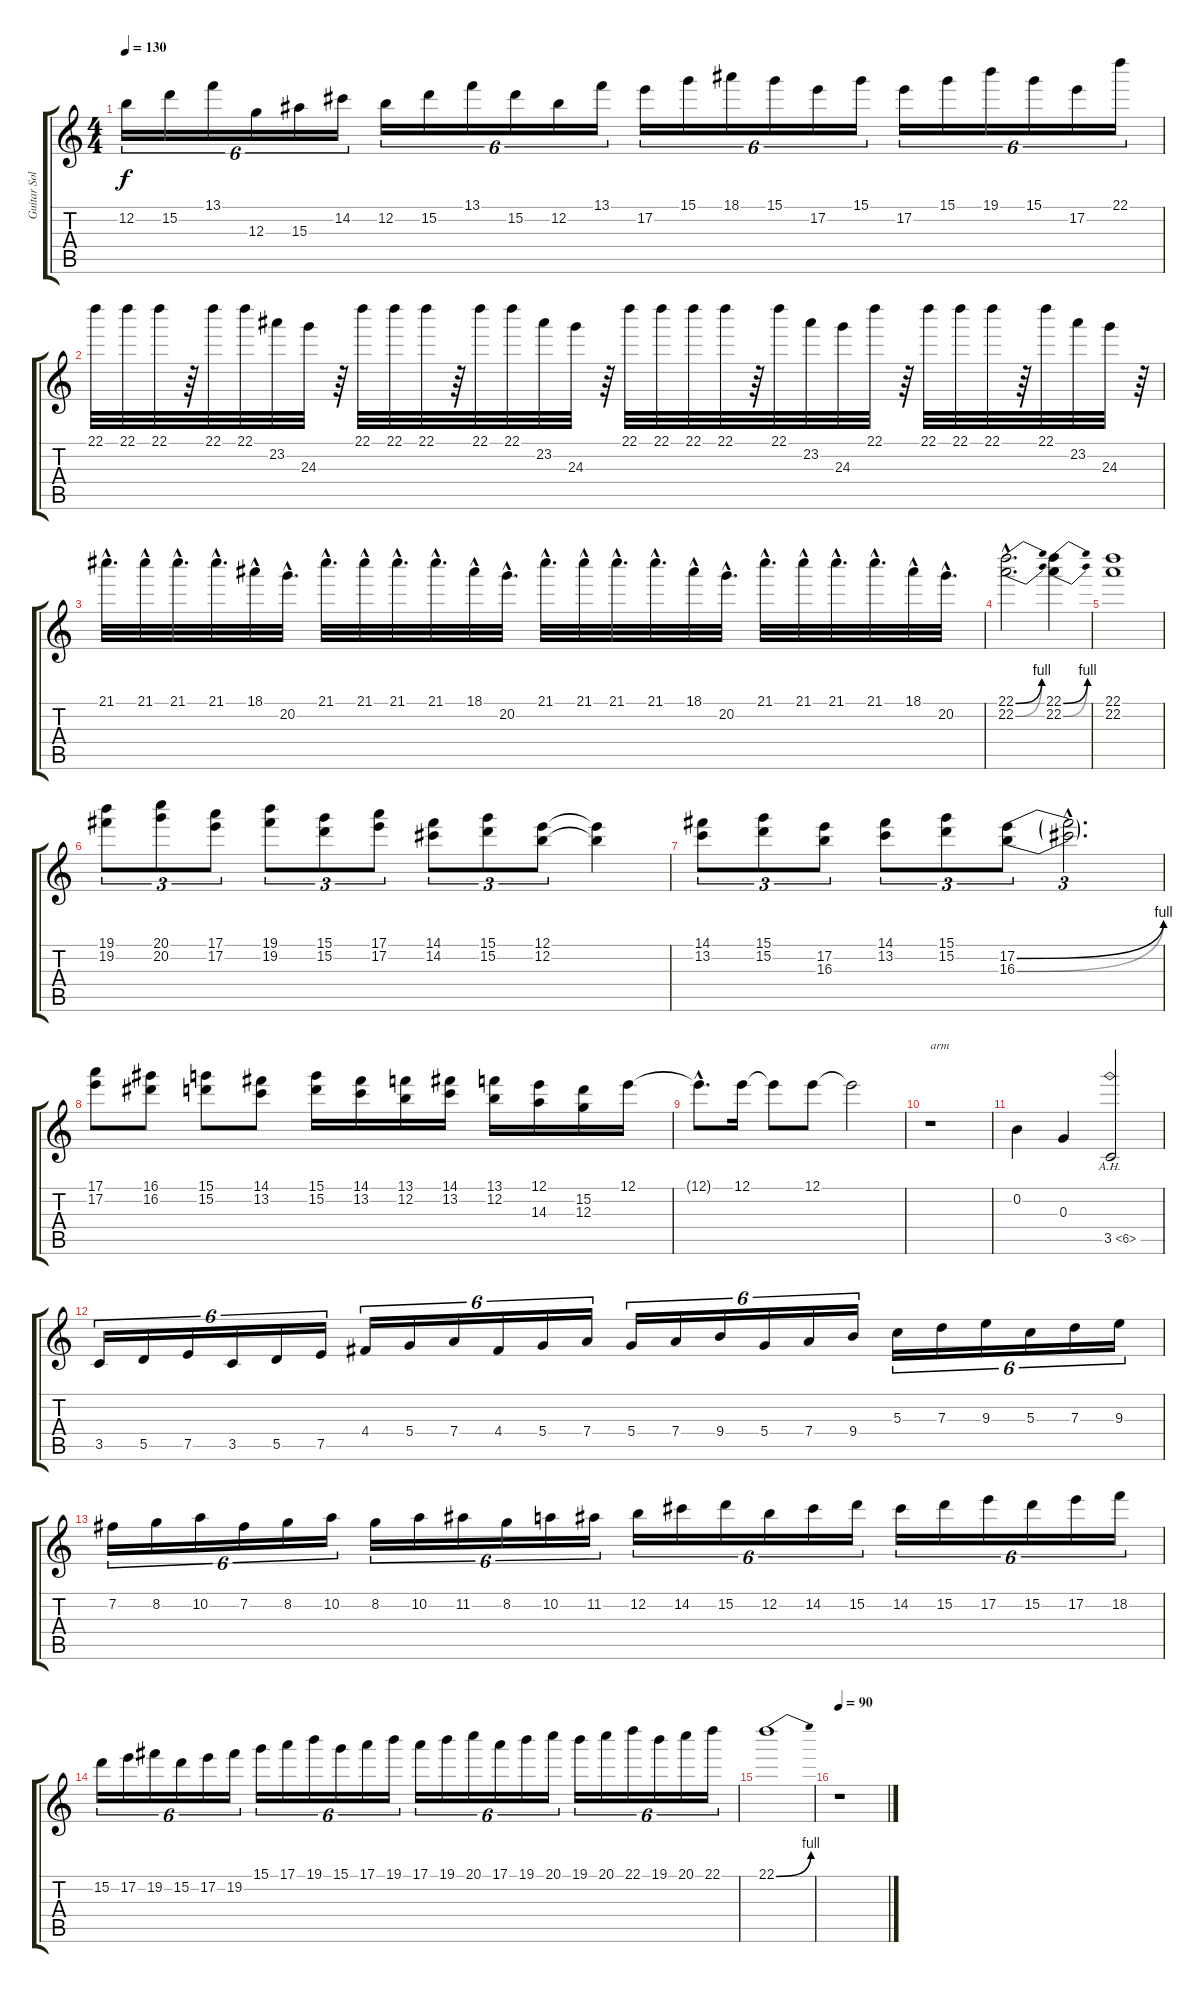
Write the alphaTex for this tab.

\track ("Guitar Solo" "Guitar Sol") {instrument distortionguitar}
\staff {score tabs}
\tuning (E4 B3 G3 D3 A2 E2) {hide}
\ts (4 4)
\tempo 130
\clef g2
\ks c
12.2.16{tu (6 4) dy f} 15.2.16{tu (6 4)} 13.1.16{tu (6 4)} 12.3.16{tu (6 4)} 15.3.16{tu (6 4)} 14.2.16{tu (6 4)} 12.2.16{tu (6 4)} 15.2.16{tu (6 4)} 13.1.16{tu (6 4)} 15.2.16{tu (6 4)} 12.2.16{tu (6 4)} 13.1.16{tu (6 4)} 17.2.16{tu (6 4)} 15.1.16{tu (6 4)} 18.1.16{tu (6 4)} 15.1.16{tu (6 4)} 17.2.16{tu (6 4)} 15.1.16{tu (6 4)} 17.2.16{tu (6 4)} 15.1.16{tu (6 4)} 19.1.16{tu (6 4)} 15.1.16{tu (6 4)} 17.2.16{tu (6 4)} 22.1.16{tu (6 4)} |
22.1.32 22.1.32 22.1.32 r.64 22.1.32 22.1.32 23.2.32 24.3.32 r.64 22.1.32 22.1.32 22.1.32 r.64 22.1.32 22.1.32 23.2.32 24.3.32 r.64 22.1.32 22.1.32 22.1.32 22.1.32 r.64 22.1.32 23.2.32 24.3.32 22.1.32 r.64 22.1.32 22.1.32 22.1.32 r.64 22.1.32 23.2.32 24.3.32 r.64 |
21.1{hac}.32{d} 21.1{hac}.32 21.1{hac}.32{d} 21.1{hac}.32{d} 18.1{hac}.32 20.2{hac}.32{d} 21.1{hac}.32{d} 21.1{hac}.32 21.1{hac}.32{d} 21.1{hac}.32{d} 18.1{hac}.32 20.2{hac}.32{d} 21.1{hac}.32{d} 21.1{hac}.32 21.1{hac}.32{d} 21.1{hac}.32{d} 18.1{hac}.32 20.2{hac}.32{d} 21.1{hac}.32{d} 21.1{hac}.32 21.1{hac}.32{d} 21.1{hac}.32{d} 18.1{hac}.32 20.2{hac}.32{d} |
(22.1{be (bend 0 0 60 4) hac} 22.2{be (bend 0 0 60 4) hac}).2{d} (22.1{be (bend 0 0 60 4)} 22.2{be (bend 0 0 60 4)}).4 |
(22.1 22.2).1 |
(19.1 19.2).8{tu (3 2)} (20.1 20.2).8{tu (3 2)} (17.1 17.2).8{tu (3 2)} (19.1 19.2).8{tu (3 2)} (15.1 15.2).8{tu (3 2)} (17.1 17.2).8{tu (3 2)} (14.1 14.2).8{tu (3 2)} (15.1 15.2).8{tu (3 2)} (12.1 12.2).8{tu (3 2)} (12.1{t} 12.2{t}).4 |
(14.1 13.2).8{tu (3 2)} (15.1 15.2).8{tu (3 2)} (17.2 16.3).8{tu (3 2)} (14.1 13.2).8{tu (3 2)} (15.1 15.2).8{tu (3 2)} (17.2{be (bend 0 0 60 4)} 16.3{be (bend 0 0 60 4)}).8{tu (3 2)} (17.2{hac t} 16.3{hac t}).2{d tu (3 2)} |
(17.1 17.2).8 (16.1 16.2).8 (15.1 15.2).8 (14.1 13.2).8 (15.1 15.2).16 (14.1 13.2).16 (13.1 12.2).16 (14.1 13.2).16 (13.1 12.2).16 (12.1 14.3).16 (15.2 12.3).16 12.1.16 |
12.1{hac t}.8{d} 12.1.16 12.1{t}.8 12.1.8 12.1{t}.2 |
r.1{txt "arm"} |
0.2.4 0.3.4 3.5{ah 3}.2 |
3.5.16{tu (6 4)} 5.5.16{tu (6 4)} 7.5.16{tu (6 4)} 3.5.16{tu (6 4)} 5.5.16{tu (6 4)} 7.5.16{tu (6 4)} 4.4.16{tu (6 4)} 5.4.16{tu (6 4)} 7.4.16{tu (6 4)} 4.4.16{tu (6 4)} 5.4.16{tu (6 4)} 7.4.16{tu (6 4)} 5.4.16{tu (6 4)} 7.4.16{tu (6 4)} 9.4.16{tu (6 4)} 5.4.16{tu (6 4)} 7.4.16{tu (6 4)} 9.4.16{tu (6 4)} 5.3.16{tu (6 4)} 7.3.16{tu (6 4)} 9.3.16{tu (6 4)} 5.3.16{tu (6 4)} 7.3.16{tu (6 4)} 9.3.16{tu (6 4)} |
7.2.16{tu (6 4)} 8.2.16{tu (6 4)} 10.2.16{tu (6 4)} 7.2.16{tu (6 4)} 8.2.16{tu (6 4)} 10.2.16{tu (6 4)} 8.2.16{tu (6 4)} 10.2.16{tu (6 4)} 11.2.16{tu (6 4)} 8.2.16{tu (6 4)} 10.2.16{tu (6 4)} 11.2.16{tu (6 4)} 12.2.16{tu (6 4)} 14.2.16{tu (6 4)} 15.2.16{tu (6 4)} 12.2.16{tu (6 4)} 14.2.16{tu (6 4)} 15.2.16{tu (6 4)} 14.2.16{tu (6 4)} 15.2.16{tu (6 4)} 17.2.16{tu (6 4)} 15.2.16{tu (6 4)} 17.2.16{tu (6 4)} 18.2.16{tu (6 4)} |
15.2.16{tu (6 4)} 17.2.16{tu (6 4)} 19.2.16{tu (6 4)} 15.2.16{tu (6 4)} 17.2.16{tu (6 4)} 19.2.16{tu (6 4)} 15.1.16{tu (6 4)} 17.1.16{tu (6 4)} 19.1.16{tu (6 4)} 15.1.16{tu (6 4)} 17.1.16{tu (6 4)} 19.1.16{tu (6 4)} 17.1.16{tu (6 4)} 19.1.16{tu (6 4)} 20.1.16{tu (6 4)} 17.1.16{tu (6 4)} 19.1.16{tu (6 4)} 20.1.16{tu (6 4)} 19.1.16{tu (6 4)} 20.1.16{tu (6 4)} 22.1.16{tu (6 4)} 19.1.16{tu (6 4)} 20.1.16{tu (6 4)} 22.1.16{tu (6 4)} |
22.1{be (bend 0 0 60 4)}.1 |
\tempo 90
r.1
